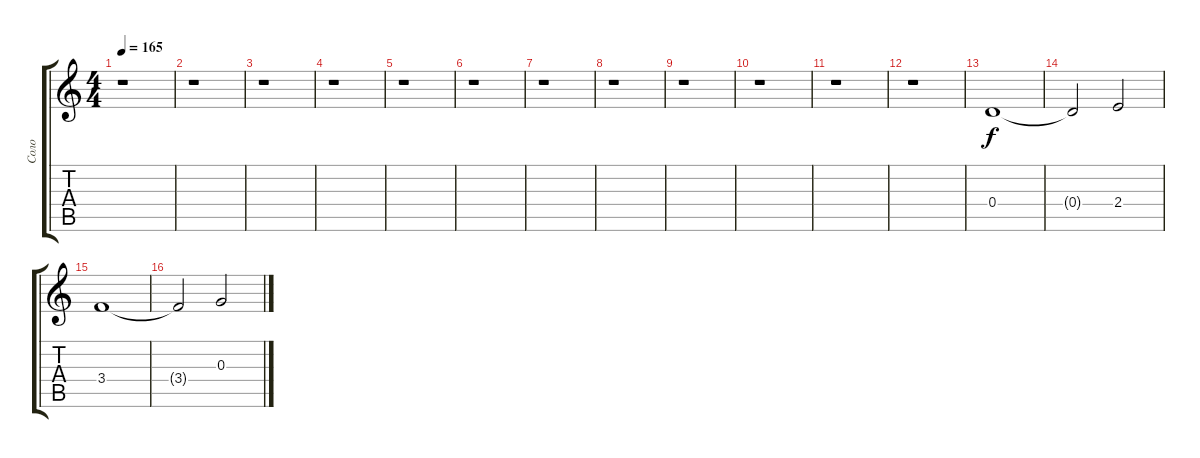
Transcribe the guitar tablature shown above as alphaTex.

\track ("Соло" "Соло") {instrument overdrivenguitar}
\staff {score tabs}
\tuning (E4 B3 G3 D3 A2 E2) {hide}
\ts (4 4)
\tempo 165
\clef g2
\ks c
r.1{dy f} |
r.1 |
r.1 |
r.1 |
r.1 |
r.1 |
r.1 |
r.1 |
r.1 |
r.1 |
r.1 |
r.1 |
0.4.1 |
0.4{t}.2 2.4.2 |
3.4.1 |
3.4{t}.2 0.3.2
